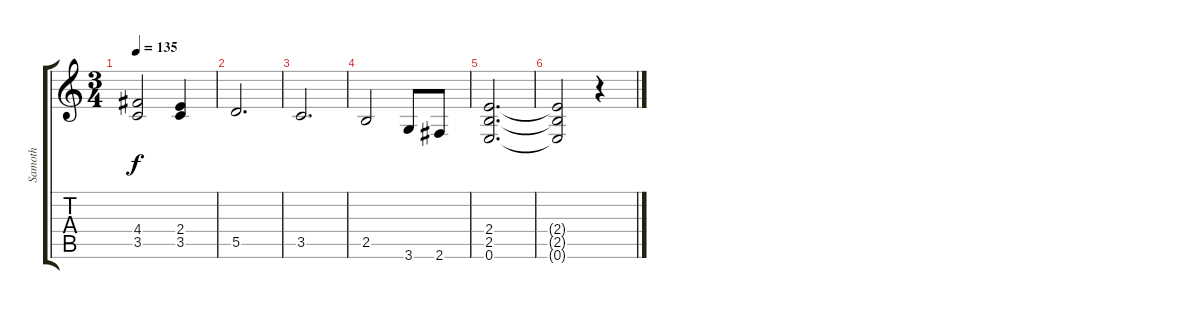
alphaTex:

\track ("Samoth" "Samoth") {instrument distortionguitar}
\staff {score tabs}
\tuning (E4 B3 G3 D3 A2 E2) {hide}
\ts (3 4)
\tempo 135
\clef g2
\ks c
(4.4 3.5).2{dy f} (2.4 3.5).4 |
5.5.2{d} |
3.5.2{d} |
2.5.2 3.6.8 2.6.8 |
(2.4 2.5 0.6).2{d} |
(2.4{t} 2.5{t} 0.6{t}).2 r.4
